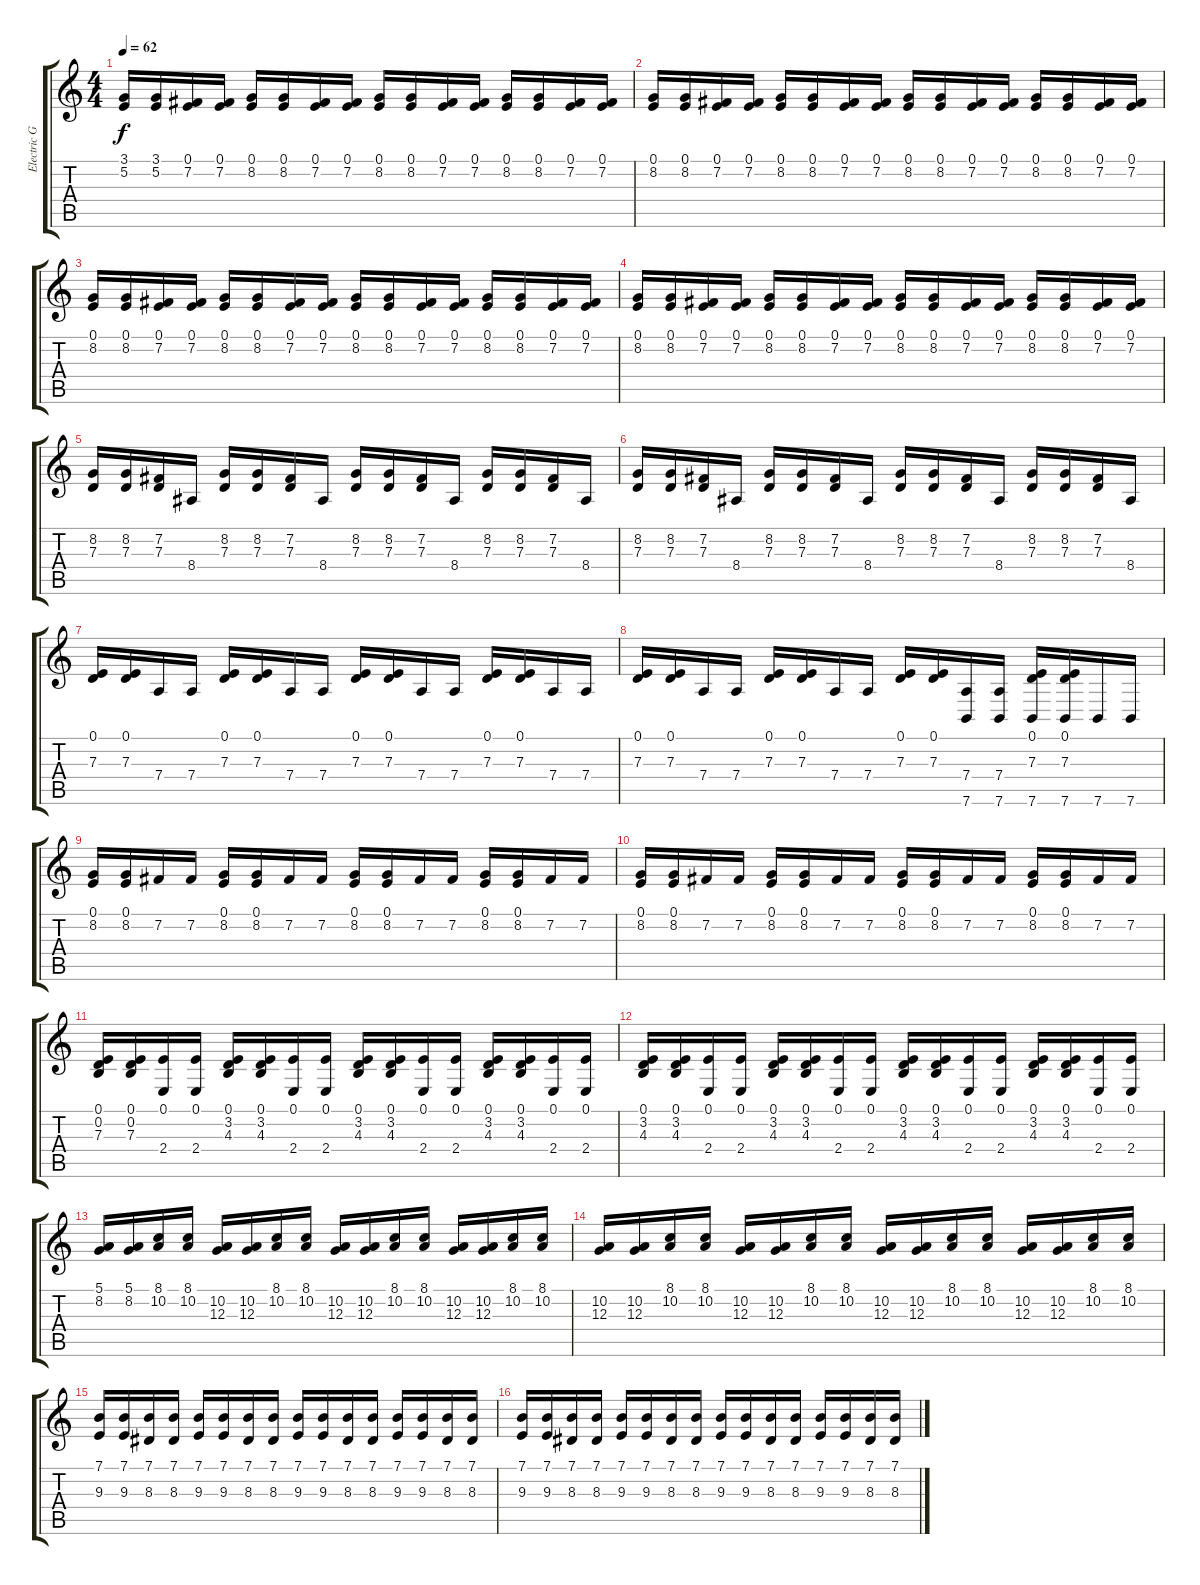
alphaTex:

\track ("Electric Grand Piano" "Electric G") {instrument electricgrandpiano}
\staff {score tabs}
\tuning (E4 B3 G3 D3 A2 E2) {hide}
\ts (4 4)
\tempo 62
\clef g2
\ks c
(3.1 5.2).16{dy f instrument electricgrandpiano} (3.1 5.2).16 (0.1 7.2).16 (0.1 7.2).16 (0.1 8.2).16 (0.1 8.2).16 (0.1 7.2).16 (0.1 7.2).16 (0.1 8.2).16 (0.1 8.2).16 (0.1 7.2).16 (0.1 7.2).16 (0.1 8.2).16 (0.1 8.2).16 (0.1 7.2).16 (0.1 7.2).16 |
(0.1 8.2).16 (0.1 8.2).16 (0.1 7.2).16 (0.1 7.2).16 (0.1 8.2).16 (0.1 8.2).16 (0.1 7.2).16 (0.1 7.2).16 (0.1 8.2).16 (0.1 8.2).16 (0.1 7.2).16 (0.1 7.2).16 (0.1 8.2).16 (0.1 8.2).16 (0.1 7.2).16 (0.1 7.2).16 |
(0.1 8.2).16 (0.1 8.2).16 (0.1 7.2).16 (0.1 7.2).16 (0.1 8.2).16 (0.1 8.2).16 (0.1 7.2).16 (0.1 7.2).16 (0.1 8.2).16 (0.1 8.2).16 (0.1 7.2).16 (0.1 7.2).16 (0.1 8.2).16 (0.1 8.2).16 (0.1 7.2).16 (0.1 7.2).16 |
(0.1 8.2).16 (0.1 8.2).16 (0.1 7.2).16 (0.1 7.2).16 (0.1 8.2).16 (0.1 8.2).16 (0.1 7.2).16 (0.1 7.2).16 (0.1 8.2).16 (0.1 8.2).16 (0.1 7.2).16 (0.1 7.2).16 (0.1 8.2).16 (0.1 8.2).16 (0.1 7.2).16 (0.1 7.2).16 |
(8.2 7.3).16 (8.2 7.3).16 (7.2 7.3).16 8.4.16 (8.2 7.3).16 (8.2 7.3).16 (7.2 7.3).16 8.4.16 (8.2 7.3).16 (8.2 7.3).16 (7.2 7.3).16 8.4.16 (8.2 7.3).16 (8.2 7.3).16 (7.2 7.3).16 8.4.16 |
(8.2 7.3).16 (8.2 7.3).16 (7.2 7.3).16 8.4.16 (8.2 7.3).16 (8.2 7.3).16 (7.2 7.3).16 8.4.16 (8.2 7.3).16 (8.2 7.3).16 (7.2 7.3).16 8.4.16 (8.2 7.3).16 (8.2 7.3).16 (7.2 7.3).16 8.4.16 |
(0.1 7.3).16 (0.1 7.3).16 7.4.16 7.4.16 (0.1 7.3).16 (0.1 7.3).16 7.4.16 7.4.16 (0.1 7.3).16 (0.1 7.3).16 7.4.16 7.4.16 (0.1 7.3).16 (0.1 7.3).16 7.4.16 7.4.16 |
(0.1 7.3).16 (0.1 7.3).16 7.4.16 7.4.16 (0.1 7.3).16 (0.1 7.3).16 7.4.16 7.4.16 (0.1 7.3).16 (0.1 7.3).16 (7.4 7.6).16 (7.4 7.6).16 (0.1 7.3 7.6).16 (0.1 7.3 7.6).16 7.6.16 7.6.16 |
(0.1 8.2).16 (0.1 8.2).16 7.2.16 7.2.16 (0.1 8.2).16 (0.1 8.2).16 7.2.16 7.2.16 (0.1 8.2).16 (0.1 8.2).16 7.2.16 7.2.16 (0.1 8.2).16 (0.1 8.2).16 7.2.16 7.2.16 |
(0.1 8.2).16 (0.1 8.2).16 7.2.16 7.2.16 (0.1 8.2).16 (0.1 8.2).16 7.2.16 7.2.16 (0.1 8.2).16 (0.1 8.2).16 7.2.16 7.2.16 (0.1 8.2).16 (0.1 8.2).16 7.2.16 7.2.16 |
(0.1 0.2 7.3).16 (0.1 0.2 7.3).16 (0.1 2.4).16 (0.1 2.4).16 (0.1 3.2 4.3).16 (0.1 3.2 4.3).16 (0.1 2.4).16 (0.1 2.4).16 (0.1 3.2 4.3).16 (0.1 3.2 4.3).16 (0.1 2.4).16 (0.1 2.4).16 (0.1 3.2 4.3).16 (0.1 3.2 4.3).16 (0.1 2.4).16 (0.1 2.4).16 |
(0.1 3.2 4.3).16 (0.1 3.2 4.3).16 (0.1 2.4).16 (0.1 2.4).16 (0.1 3.2 4.3).16 (0.1 3.2 4.3).16 (0.1 2.4).16 (0.1 2.4).16 (0.1 3.2 4.3).16 (0.1 3.2 4.3).16 (0.1 2.4).16 (0.1 2.4).16 (0.1 3.2 4.3).16 (0.1 3.2 4.3).16 (0.1 2.4).16 (0.1 2.4).16 |
(5.1 8.2).16 (5.1 8.2).16 (8.1 10.2).16 (8.1 10.2).16 (10.2 12.3).16 (10.2 12.3).16 (8.1 10.2).16 (8.1 10.2).16 (10.2 12.3).16 (10.2 12.3).16 (8.1 10.2).16 (8.1 10.2).16 (10.2 12.3).16 (10.2 12.3).16 (8.1 10.2).16 (8.1 10.2).16 |
(10.2 12.3).16 (10.2 12.3).16 (8.1 10.2).16 (8.1 10.2).16 (10.2 12.3).16 (10.2 12.3).16 (8.1 10.2).16 (8.1 10.2).16 (10.2 12.3).16 (10.2 12.3).16 (8.1 10.2).16 (8.1 10.2).16 (10.2 12.3).16 (10.2 12.3).16 (8.1 10.2).16 (8.1 10.2).16 |
(7.1 9.3).16 (7.1 9.3).16 (7.1 8.3).16 (7.1 8.3).16 (7.1 9.3).16 (7.1 9.3).16 (7.1 8.3).16 (7.1 8.3).16 (7.1 9.3).16 (7.1 9.3).16 (7.1 8.3).16 (7.1 8.3).16 (7.1 9.3).16 (7.1 9.3).16 (7.1 8.3).16 (7.1 8.3).16 |
(7.1 9.3).16 (7.1 9.3).16 (7.1 8.3).16 (7.1 8.3).16 (7.1 9.3).16 (7.1 9.3).16 (7.1 8.3).16 (7.1 8.3).16 (7.1 9.3).16 (7.1 9.3).16 (7.1 8.3).16 (7.1 8.3).16 (7.1 9.3).16 (7.1 9.3).16 (7.1 8.3).16 (7.1 8.3).16
